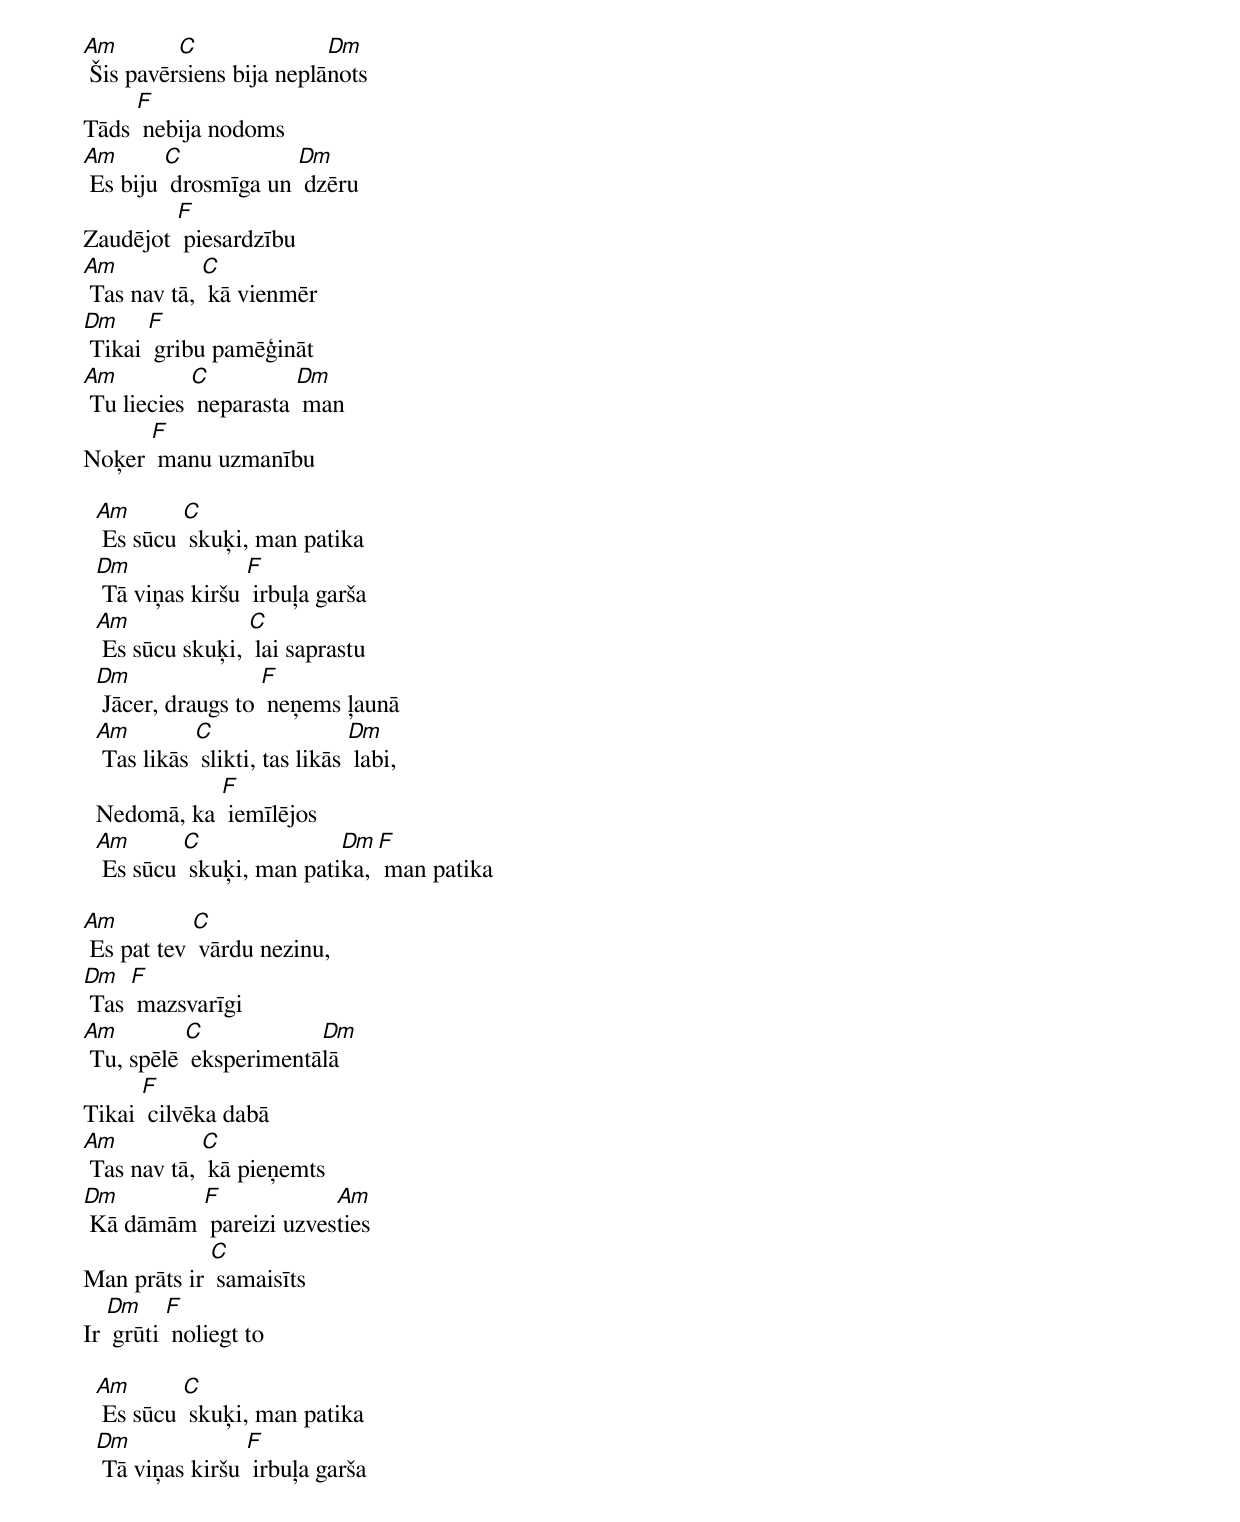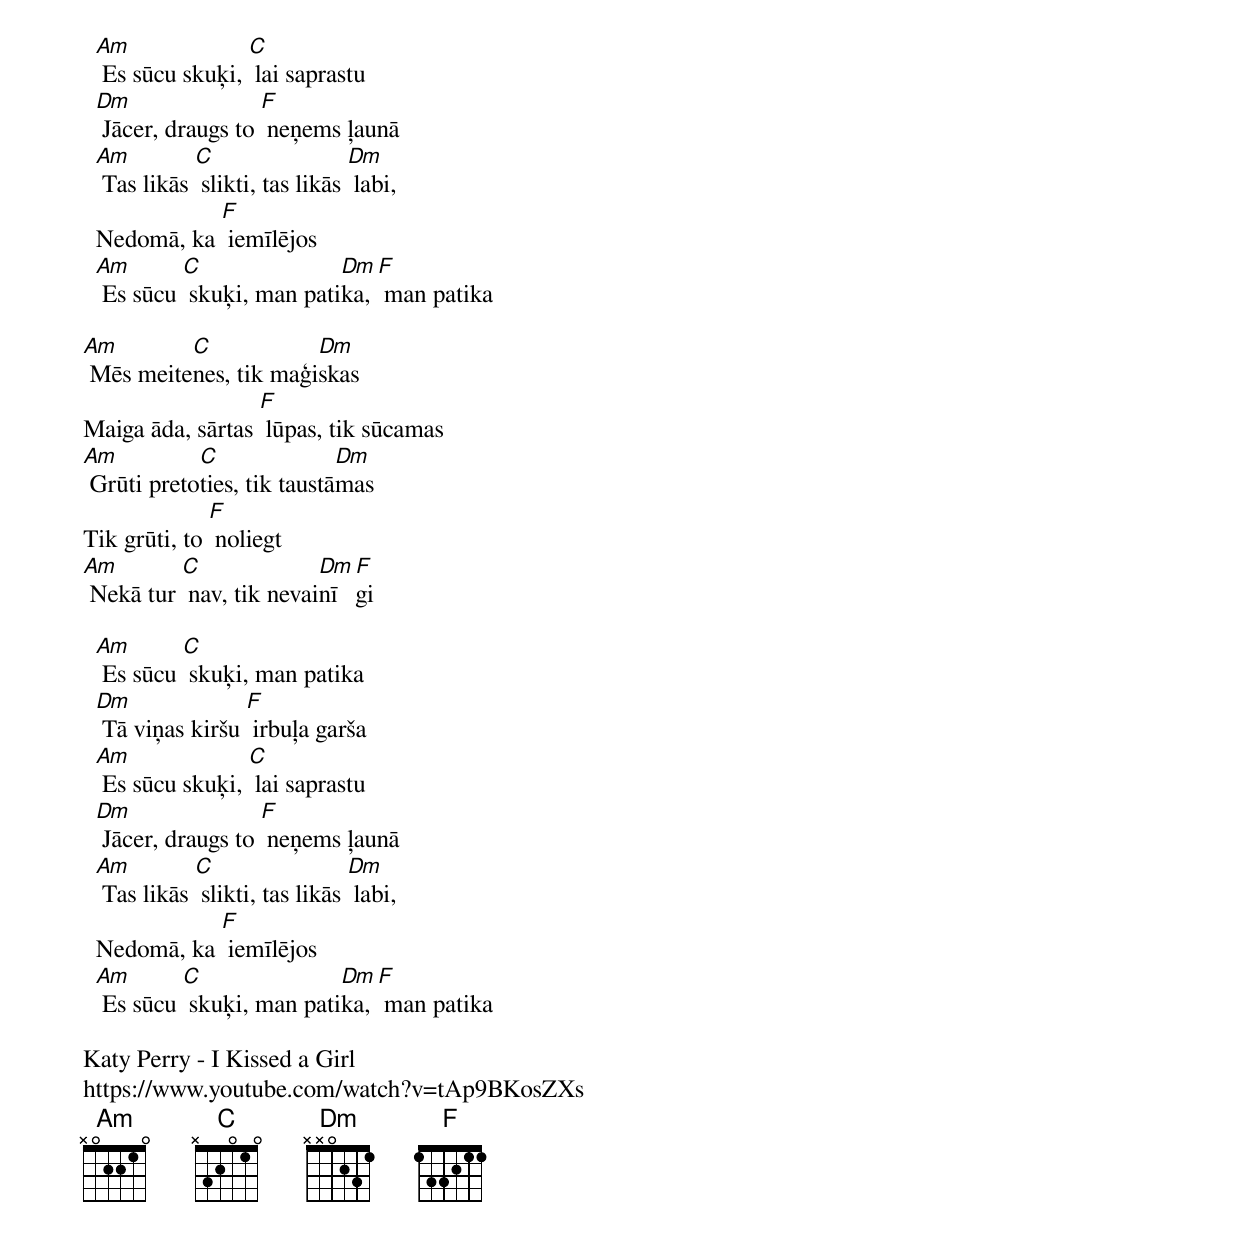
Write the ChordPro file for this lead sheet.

[Am] Šis pavēr[C]siens bija neplā[Dm]nots
Tāds [F] nebija nodoms
[Am] Es biju [C] drosmīga un [Dm] dzēru
Zaudējot [F] piesardzību
[Am] Tas nav tā, [C] kā vienmēr
[Dm] Tikai [F] gribu pamēģināt
[Am] Tu liecies [C] neparasta [Dm] man
Noķer [F] manu uzmanību

  [Am] Es sūcu [C] skuķi, man patika
  [Dm] Tā viņas kiršu [F] irbuļa garša
  [Am] Es sūcu skuķi, [C] lai saprastu
  [Dm] Jācer, draugs to [F] neņems ļaunā
  [Am] Tas likās [C] slikti, tas likās [Dm] labi,
  Nedomā, ka [F] iemīlējos
  [Am] Es sūcu [C] skuķi, man pati[Dm]ka, [F] man patika

[Am] Es pat tev [C] vārdu nezinu,
[Dm] Tas [F] mazsvarīgi
[Am] Tu, spēlē [C] eksperimentā[Dm]lā
Tikai [F] cilvēka dabā
[Am] Tas nav tā, [C] kā pieņemts
[Dm] Kā dāmām [F] pareizi uzves[Am]ties
Man prāts ir [C] samaisīts
Ir [Dm] grūti [F] noliegt to

  [Am] Es sūcu [C] skuķi, man patika
  [Dm] Tā viņas kiršu [F] irbuļa garša
  [Am] Es sūcu skuķi, [C] lai saprastu
  [Dm] Jācer, draugs to [F] neņems ļaunā
  [Am] Tas likās [C] slikti, tas likās [Dm] labi,
  Nedomā, ka [F] iemīlējos
  [Am] Es sūcu [C] skuķi, man pati[Dm]ka, [F] man patika

[Am] Mēs meite[C]nes, tik maģi[Dm]skas
Maiga āda, sārtas [F] lūpas, tik sūcamas
[Am] Grūti preto[C]ties, tik taustā[Dm]mas
Tik grūti, to [F] noliegt
[Am] Nekā tur [C] nav, tik nevai[Dm]nī[F]gi

  [Am] Es sūcu [C] skuķi, man patika
  [Dm] Tā viņas kiršu [F] irbuļa garša
  [Am] Es sūcu skuķi, [C] lai saprastu
  [Dm] Jācer, draugs to [F] neņems ļaunā
  [Am] Tas likās [C] slikti, tas likās [Dm] labi,
  Nedomā, ka [F] iemīlējos
  [Am] Es sūcu [C] skuķi, man pati[Dm]ka, [F] man patika

Katy Perry - I Kissed a Girl
https://www.youtube.com/watch?v=tAp9BKosZXs
